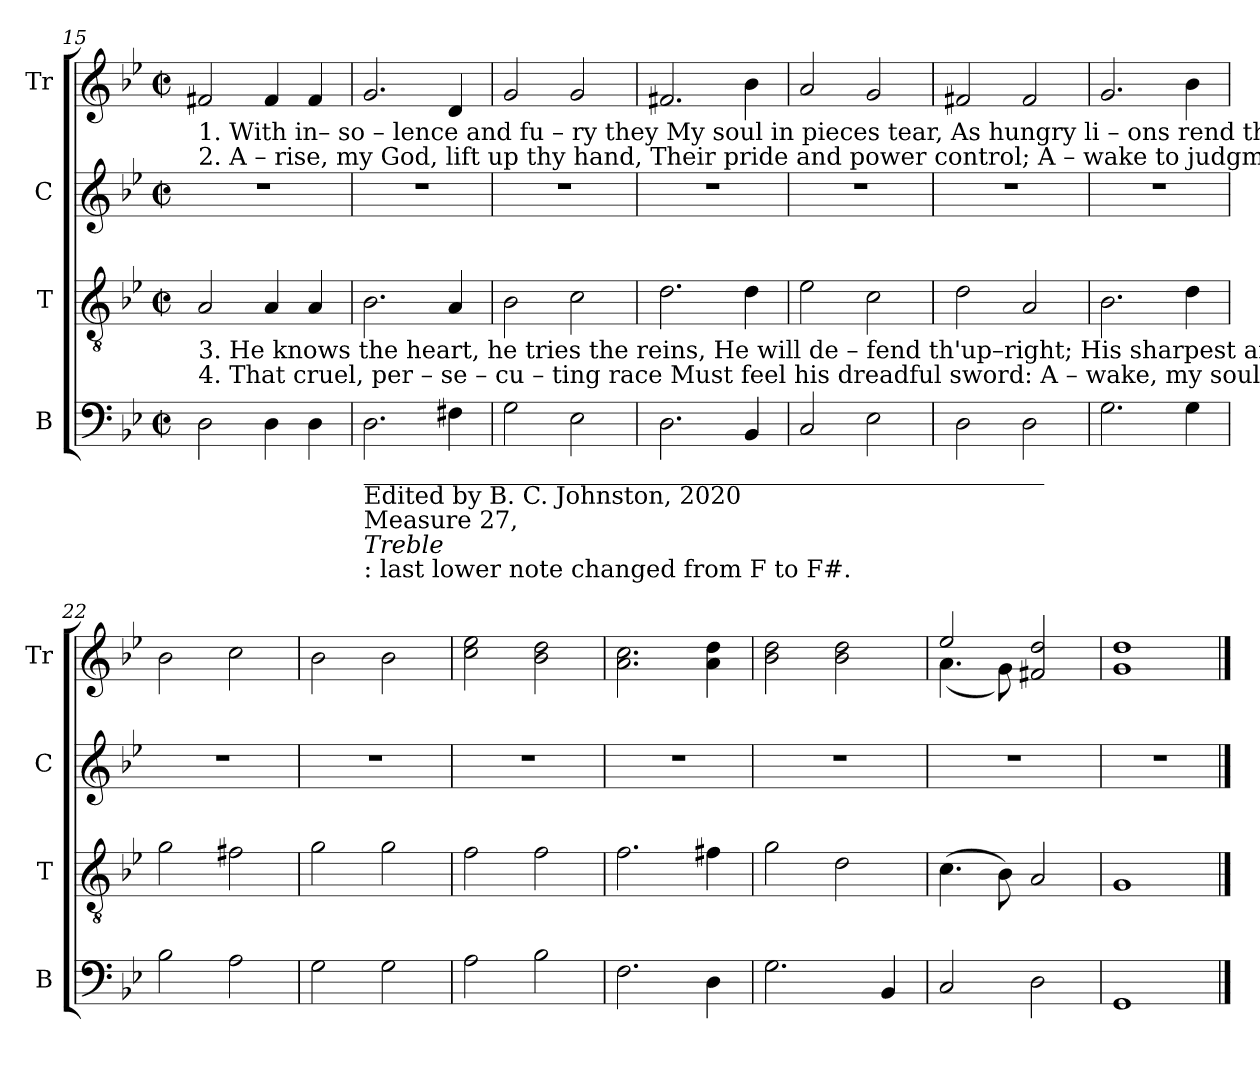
**kern	**kern	**kern	**kern
*part4	*part3	*part2	*part1
*staff4	*staff3	*staff2	*staff1
*I"B	*I"T	*I"C	*I"Tr
*I'B	*I'T	*I'C	*I'Tr
!!LO:LB:g=z
*clefF4	*clefGv2	*clefG2	*clefG2
*k[b-e-]	*k[b-e-]	*k[b-e-]	*k[b-e-]
*M2/2	*M2/2	*M2/2	*M2/2
*met(c|)	*met(c|)	*met(c|)	*met(c|)
=15	=15	=15	=15
!	!	!	!LO:TX:b:t=1. With in– so – lence  and   fu – ry     they   My  soul   in     pieces     tear,  As    hungry      li – ons  rend  the  prey,  When no  de   –    li   –    verer's   near.
!	!	!	!LO:TX:b:t=2. A – rise, my  God,  lift     up  thy   hand, Their pride and  power  control;  A –  wake  to   judgment,  and command   De – li – verance   for        my      soul.
!	!LO:TX:b:t=3. He knows the heart,  he  tries  the   reins,  He  will  de – fend  th'up–right;  His  sharpest    arrows     he  or – dains   A – gainst  the     sons         of    spite.	!	!
!	!LO:TX:b:t=4. That cruel,   per   –  se – cu – ting   race  Must feel his    dreadful   sword&colon;  A – wake, my soul, and praise the grace   And  jus – tice      of           the    Lord.	!	!
2D!\	2A!/	1r	2f#X!/
4D!\	4A!/	.	4f#!/
4D!\	4A!/	.	4f#!/
=16	=16	=16	=16
!LO:TX:b:t=________________________________________________________	!	!	!
!LO:TX:b:t=Edited by B. C. Johnston, 2020	!	!	!
!LO:TX:b:t=Measure 27,	!	!	!
!LO:TX:b:i:t=Treble	!	!	!
!LO:TX:b:t=&colon; last lower note changed from F to F#.	!	!	!
2.D!\	2.B-!\	1r	2.g!/
4F#X!\	4A!/	.	4d!/
=17	=17	=17	=17
2G!\	2B-!\	1r	2g!/
2E-!\	2c!\	.	2g!/
=18	=18	=18	=18
2.D!\	2.d!\	1r	2.f#X!/
4BB-!/	4d!\	.	4b-!\
=19	=19	=19	=19
2C!/	2e-!\	1r	2a!/
2E-!\	2c!\	.	2g!/
=20	=20	=20	=20
2D!\	2d!\	1r	2f#X!/
2D!\	2A!/	.	2f#!/
=21	=21	=21	=21
2.G!\	2.B-!\	1r	2.g!/
4G!\	4d!\	.	4b-!\
=22	=22	=22	=22
2B-!\	2g!\	1r	2b-!\
2A!\	2f#X!\	.	2cc!\
=23	=23	=23	=23
2G!\	2g!\	1r	2b-!\
2G!\	2g!\	.	2b-!\
=24	=24	=24	=24
2A!\	2f!\	1r	2cc!\ 2ee-!\
2B-!\	2f!\	.	2b-!\ 2dd!\
=25	=25	=25	=25
2.F!\	2.f!\	1r	2.a!\ 2.cc!\
4D!\	4f#X!\	.	4a!\ 4dd!\
=26	=26	=26	=26
2.G!\	2g!\	1r	2b-!\ 2dd!\
.	2d!\	.	2b-!\ 2dd!\
4BB-!/	.	.	.
=27	=27	=27	=27
*	*	*	*^
2C!/	(>4.c!\	1r	2ee-!/	(<4.a!\
.	8B-!\)	.	.	8g!\)
2D!\	2A!/	.	2f#X!/ 2dd!/	2ryy
*	*	*	*v	*v
=28	=28	=28	=28
1GG!	1G!	1r	1g! 1dd!
==	==	==	==
*-	*-	*-	*-
